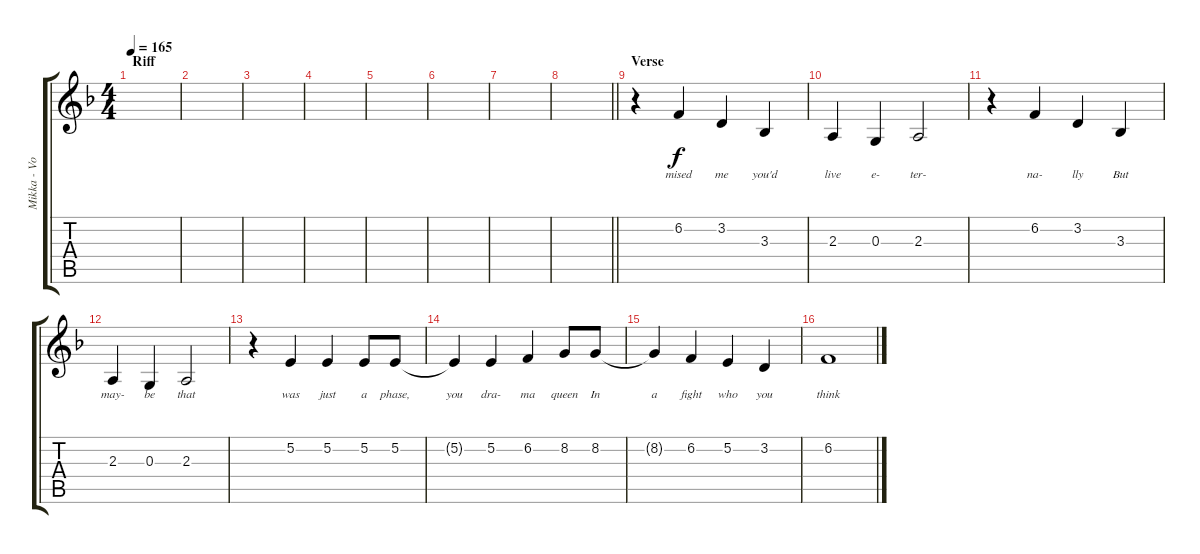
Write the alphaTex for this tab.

\track ("Mikka - Vox" "Mikka - Vo") {instrument violin}
\staff {score tabs}
\tuning (E4 B3 G3 D3 A2 E2) {hide}
\ts (4 4)
\section ("" "Riff")
\tempo 165
\clef g2
\ks dminor
|
|
|
|
|
|
|
\barLineRight lightlight
|
\section ("" "Verse")
r.4 6.2.4{lyrics (0 "mised") lyrics (1 "") lyrics (2 "") lyrics (3 "") lyrics (4 "")} 3.2.4{lyrics (0 "me") lyrics (1 "") lyrics (2 "") lyrics (3 "") lyrics (4 "")} 3.3.4{lyrics (0 "you'd") lyrics (1 "") lyrics (2 "") lyrics (3 "") lyrics (4 "")} |
2.3.4{lyrics (0 "live") lyrics (1 "") lyrics (2 "") lyrics (3 "") lyrics (4 "")} 0.3.4{lyrics (0 "e-") lyrics (1 "") lyrics (2 "") lyrics (3 "") lyrics (4 "")} 2.3.2{lyrics (0 "ter-") lyrics (1 "") lyrics (2 "") lyrics (3 "") lyrics (4 "")} |
r.4 6.2.4{lyrics (0 "na-") lyrics (1 "") lyrics (2 "") lyrics (3 "") lyrics (4 "")} 3.2.4{lyrics (0 "lly") lyrics (1 "") lyrics (2 "") lyrics (3 "") lyrics (4 "")} 3.3.4{lyrics (0 "But") lyrics (1 "") lyrics (2 "") lyrics (3 "") lyrics (4 "")} |
2.3.4{lyrics (0 "may-") lyrics (1 "") lyrics (2 "") lyrics (3 "") lyrics (4 "")} 0.3.4{lyrics (0 "be") lyrics (1 "") lyrics (2 "") lyrics (3 "") lyrics (4 "")} 2.3.2{lyrics (0 "that") lyrics (1 "") lyrics (2 "") lyrics (3 "") lyrics (4 "")} |
r.4 5.2.4{lyrics (0 "was") lyrics (1 "") lyrics (2 "") lyrics (3 "") lyrics (4 "")} 5.2.4{lyrics (0 "just") lyrics (1 "") lyrics (2 "") lyrics (3 "") lyrics (4 "")} 5.2.8{lyrics (0 "a") lyrics (1 "") lyrics (2 "") lyrics (3 "") lyrics (4 "")} 5.2.8{lyrics (0 "phase,") lyrics (1 "") lyrics (2 "") lyrics (3 "") lyrics (4 "")} |
5.2{t}.4{lyrics (0 "you") lyrics (1 "") lyrics (2 "") lyrics (3 "") lyrics (4 "")} 5.2.4{lyrics (0 "dra-") lyrics (1 "") lyrics (2 "") lyrics (3 "") lyrics (4 "")} 6.2.4{lyrics (0 "ma") lyrics (1 "") lyrics (2 "") lyrics (3 "") lyrics (4 "")} 8.2.8{lyrics (0 "queen") lyrics (1 "") lyrics (2 "") lyrics (3 "") lyrics (4 "")} 8.2.8{lyrics (0 "In") lyrics (1 "") lyrics (2 "") lyrics (3 "") lyrics (4 "")} |
8.2{t}.4{lyrics (0 "a") lyrics (1 "") lyrics (2 "") lyrics (3 "") lyrics (4 "")} 6.2.4{lyrics (0 "fight") lyrics (1 "") lyrics (2 "") lyrics (3 "") lyrics (4 "")} 5.2.4{lyrics (0 "who") lyrics (1 "") lyrics (2 "") lyrics (3 "") lyrics (4 "")} 3.2.4{lyrics (0 "you") lyrics (1 "") lyrics (2 "") lyrics (3 "") lyrics (4 "")} |
6.2.1{lyrics (0 "think") lyrics (1 "") lyrics (2 "") lyrics (3 "") lyrics (4 "")}
